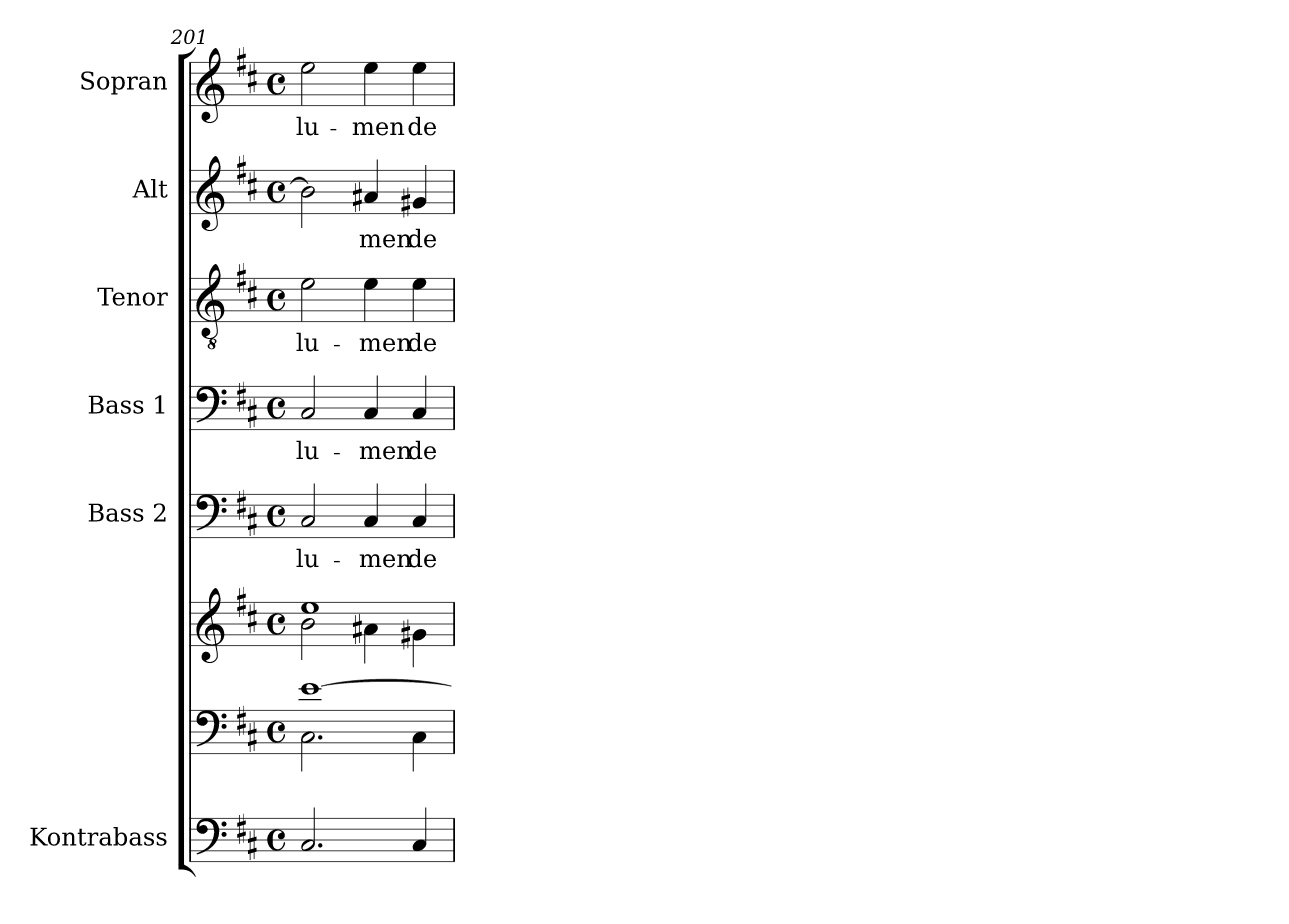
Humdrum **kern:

**kern	**kern	**kern	**kern	**text	**kern	**text	**kern	**text	**kern	**text	**kern	**text
*part7	*part6	*part6	*part5	*part5	*part4	*part4	*part3	*part3	*part2	*part2	*part1	*part1
*staff8	*staff7	*staff6	*staff5	*staff5	*staff4	*staff4	*staff3	*staff3	*staff2	*staff2	*staff1	*staff1
*I"Kontrabass	*	*	*I"Bass 2	*	*I"Bass 1	*	*I"Tenor	*	*I"Alt	*	*I"Sopran	*
*I'Kb.	*	*	*I'B. 2	*	*I'B. 1	*	*I'T.	*	*I'A.	*	*I'S.	*
*clefF4	*clefF4	*clefG2	*clefF4	*	*clefF4	*	*clefGv2	*	*clefG2	*	*clefG2	*
*ITrd7c12	*	*	*	*	*	*	*	*	*	*	*	*
*k[f#c#]	*k[f#c#]	*k[f#c#]	*k[f#c#]	*	*k[f#c#]	*	*k[f#c#]	*	*k[f#c#]	*	*k[f#c#]	*
*D:	*D:	*D:	*D:	*	*D:	*	*D:	*	*D:	*	*D:	*
*M4/4	*M4/4	*M4/4	*M4/4	*	*M4/4	*	*M4/4	*	*M4/4	*	*M4/4	*
*met(c)	*met(c)	*met(c)	*met(c)	*	*met(c)	*	*met(c)	*	*met(c)	*	*met(c)	*
=201	=201	=201	=201	=201	=201	=201	=201	=201	=201	=201	=201	=201
*	*^	*^	*	*	*	*	*	*	*	*	*	*
!	!	!	!	!	!	!LO:LY:b	!	!LO:LY:b	!	!LO:LY:b	!	!	!	!LO:LY:b
2.CC#/	[>1e	2.C#\	1ee	2b\	2C#/	lu-	2C#/	lu-	2e\	lu-	2b\]	.	2ee\	lu-
!	!	!	!	!	!	!LO:LY:b	!	!LO:LY:b	!	!LO:LY:b	!	!LO:LY:b	!	!LO:LY:b
.	.	.	.	4a#X\	4C#/	-men	4C#/	-men	4e\	-men	4a#X/	-men	4ee\	-men
!	!	!	!	!	!	!LO:LY:b	!	!LO:LY:b	!	!LO:LY:b	!	!LO:LY:b	!	!LO:LY:b
4CC#/	.	4C#\	.	4g#X\	4C#/	de	4C#/	de	4e\	de	4g#X/	de	4ee\	de
*	*v	*v	*	*	*	*	*	*	*	*	*	*	*	*
*	*	*v	*v	*	*	*	*	*	*	*	*	*	*
=	=	=	=	=	=	=	=	=	=	=	=	=
*-	*-	*-	*-	*-	*-	*-	*-	*-	*-	*-	*-	*-
